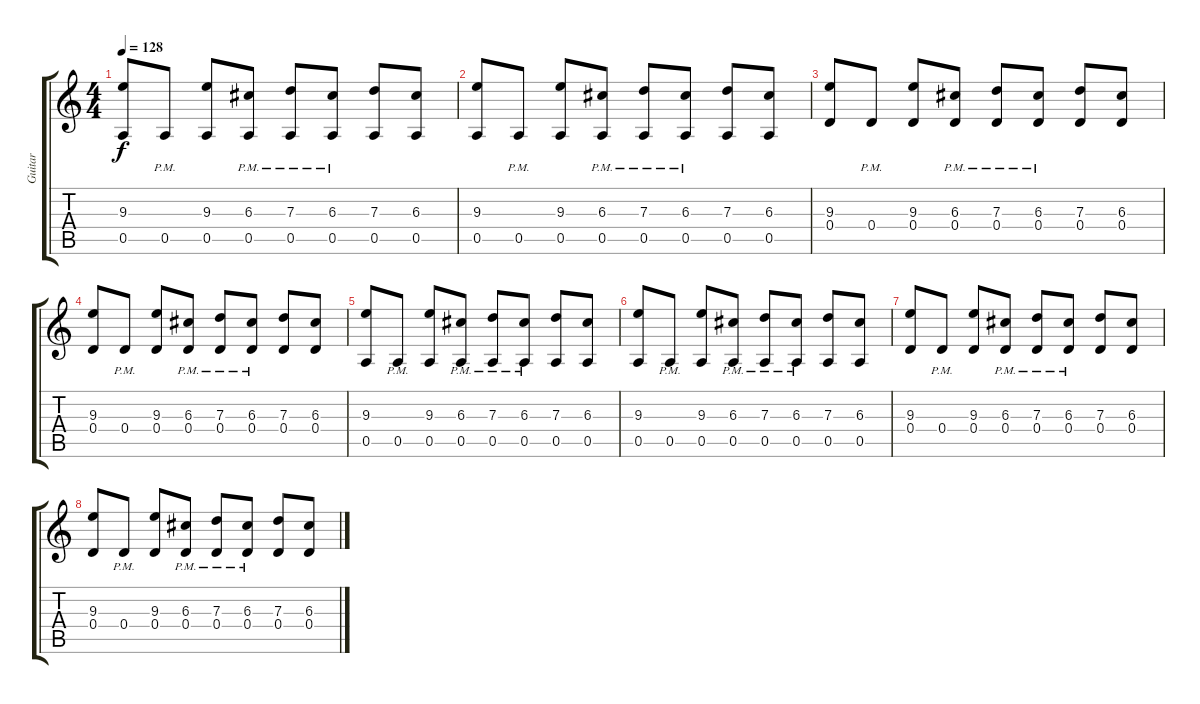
\track ("Guitar" "Guitar") {instrument distortionguitar}
\staff {score tabs}
\tuning (E4 B3 G3 D3 A2 E2) {hide}
\ts (4 4)
\tempo 128
\clef g2
\ks c
(9.3 0.5).8{dy f} 0.5{pm}.8 (9.3 0.5).8 (6.3 0.5{pm}).8 (7.3 0.5{pm}).8 (6.3 0.5{pm}).8 (7.3 0.5).8 (6.3 0.5).8 |
(9.3 0.5).8 0.5{pm}.8 (9.3 0.5).8 (6.3 0.5{pm}).8 (7.3 0.5{pm}).8 (6.3 0.5{pm}).8 (7.3 0.5).8 (6.3 0.5).8 |
(9.3 0.4).8 0.4{pm}.8 (9.3 0.4).8 (6.3 0.4{pm}).8 (7.3 0.4{pm}).8 (6.3 0.4{pm}).8 (7.3 0.4).8 (6.3 0.4).8 |
(9.3 0.4).8 0.4{pm}.8 (9.3 0.4).8 (6.3 0.4{pm}).8 (7.3 0.4{pm}).8 (6.3 0.4{pm}).8 (7.3 0.4).8 (6.3 0.4).8 |
(9.3 0.5).8 0.5{pm}.8 (9.3 0.5).8 (6.3 0.5{pm}).8 (7.3 0.5{pm}).8 (6.3 0.5{pm}).8 (7.3 0.5).8 (6.3 0.5).8 |
(9.3 0.5).8 0.5{pm}.8 (9.3 0.5).8 (6.3 0.5{pm}).8 (7.3 0.5{pm}).8 (6.3 0.5{pm}).8 (7.3 0.5).8 (6.3 0.5).8 |
(9.3 0.4).8 0.4{pm}.8 (9.3 0.4).8 (6.3 0.4{pm}).8 (7.3 0.4{pm}).8 (6.3 0.4{pm}).8 (7.3 0.4).8 (6.3 0.4).8 |
(9.3 0.4).8 0.4{pm}.8 (9.3 0.4).8 (6.3 0.4{pm}).8 (7.3 0.4{pm}).8 (6.3 0.4{pm}).8 (7.3 0.4).8 (6.3 0.4).8
